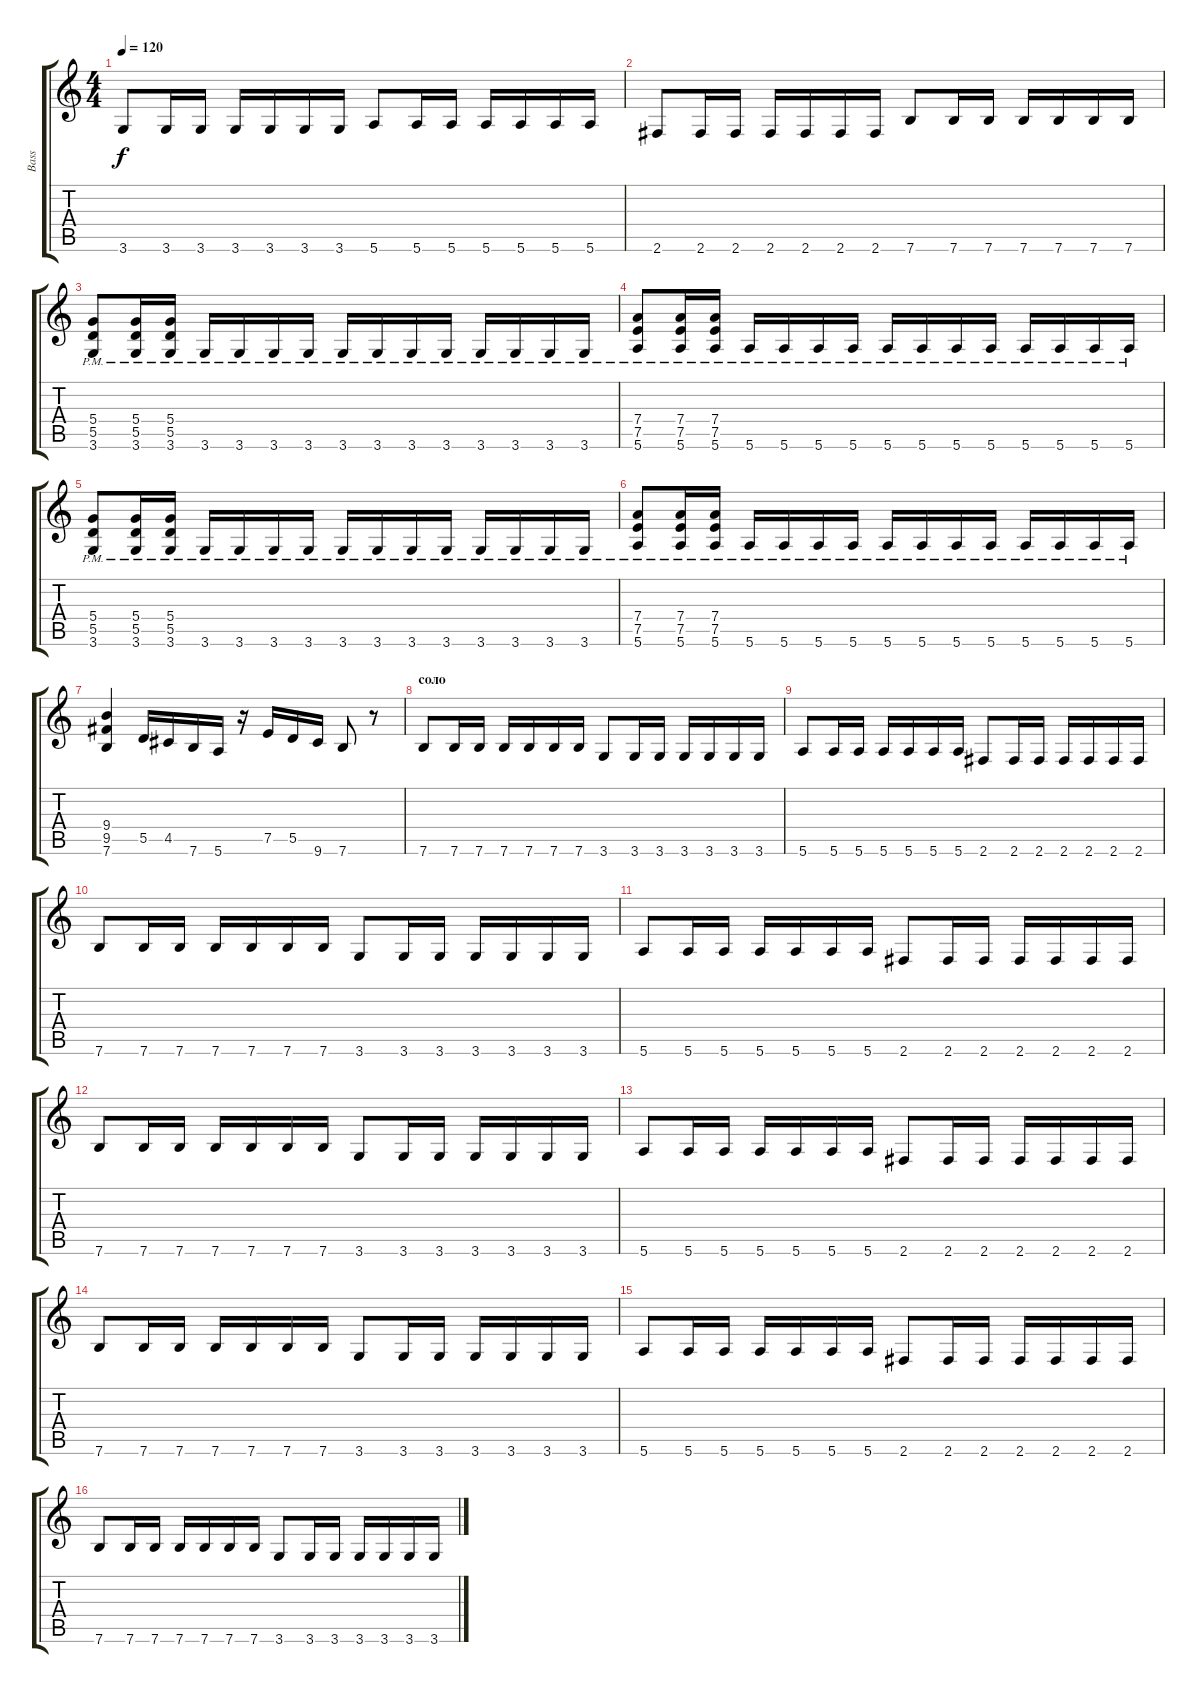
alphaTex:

\track ("Bass" "Bass") {instrument electricbassfinger}
\staff {score tabs}
\tuning (E4 B3 G3 D3 A2 E2) {hide}
\ts (4 4)
\tempo 120
\clef g2
\ks c
3.6.8{dy f} 3.6.16 3.6.16 3.6.16 3.6.16 3.6.16 3.6.16 5.6.8 5.6.16 5.6.16 5.6.16 5.6.16 5.6.16 5.6.16 |
2.6.8 2.6.16 2.6.16 2.6.16 2.6.16 2.6.16 2.6.16 7.6.8 7.6.16 7.6.16 7.6.16 7.6.16 7.6.16 7.6.16 |
(5.4 5.5 3.6{pm}).8 (5.4 5.5 3.6{pm}).16 (5.4 5.5 3.6{pm}).16 3.6{pm}.16 3.6{pm}.16 3.6{pm}.16 3.6{pm}.16 3.6{pm}.16 3.6{pm}.16 3.6{pm}.16 3.6{pm}.16 3.6{pm}.16 3.6{pm}.16 3.6{pm}.16 3.6{pm}.16 |
(7.4 7.5 5.6{pm}).8 (7.4 7.5 5.6{pm}).16 (7.4 7.5 5.6{pm}).16 5.6{pm}.16 5.6{pm}.16 5.6{pm}.16 5.6{pm}.16 5.6{pm}.16 5.6{pm}.16 5.6{pm}.16 5.6{pm}.16 5.6{pm}.16 5.6{pm}.16 5.6{pm}.16 5.6{pm}.16 |
(5.4 5.5 3.6{pm}).8 (5.4 5.5 3.6{pm}).16 (5.4 5.5 3.6{pm}).16 3.6{pm}.16 3.6{pm}.16 3.6{pm}.16 3.6{pm}.16 3.6{pm}.16 3.6{pm}.16 3.6{pm}.16 3.6{pm}.16 3.6{pm}.16 3.6{pm}.16 3.6{pm}.16 3.6{pm}.16 |
(7.4 7.5 5.6{pm}).8 (7.4 7.5 5.6{pm}).16 (7.4 7.5 5.6{pm}).16 5.6{pm}.16 5.6{pm}.16 5.6{pm}.16 5.6{pm}.16 5.6{pm}.16 5.6{pm}.16 5.6{pm}.16 5.6{pm}.16 5.6{pm}.16 5.6{pm}.16 5.6{pm}.16 5.6{pm}.16 |
(9.4 9.5 7.6).4 5.5.16 4.5.16 7.6.16 5.6.16 r.16 7.5.16 5.5.16 9.6.16 7.6.8 r.8 |
\section ("" "соло")
7.6.8 7.6.16 7.6.16 7.6.16 7.6.16 7.6.16 7.6.16 3.6.8 3.6.16 3.6.16 3.6.16 3.6.16 3.6.16 3.6.16 |
5.6.8 5.6.16 5.6.16 5.6.16 5.6.16 5.6.16 5.6.16 2.6.8 2.6.16 2.6.16 2.6.16 2.6.16 2.6.16 2.6.16 |
7.6.8 7.6.16 7.6.16 7.6.16 7.6.16 7.6.16 7.6.16 3.6.8 3.6.16 3.6.16 3.6.16 3.6.16 3.6.16 3.6.16 |
5.6.8 5.6.16 5.6.16 5.6.16 5.6.16 5.6.16 5.6.16 2.6.8 2.6.16 2.6.16 2.6.16 2.6.16 2.6.16 2.6.16 |
7.6.8 7.6.16 7.6.16 7.6.16 7.6.16 7.6.16 7.6.16 3.6.8 3.6.16 3.6.16 3.6.16 3.6.16 3.6.16 3.6.16 |
5.6.8 5.6.16 5.6.16 5.6.16 5.6.16 5.6.16 5.6.16 2.6.8 2.6.16 2.6.16 2.6.16 2.6.16 2.6.16 2.6.16 |
7.6.8 7.6.16 7.6.16 7.6.16 7.6.16 7.6.16 7.6.16 3.6.8 3.6.16 3.6.16 3.6.16 3.6.16 3.6.16 3.6.16 |
5.6.8 5.6.16 5.6.16 5.6.16 5.6.16 5.6.16 5.6.16 2.6.8 2.6.16 2.6.16 2.6.16 2.6.16 2.6.16 2.6.16 |
7.6.8 7.6.16 7.6.16 7.6.16 7.6.16 7.6.16 7.6.16 3.6.8 3.6.16 3.6.16 3.6.16 3.6.16 3.6.16 3.6.16
